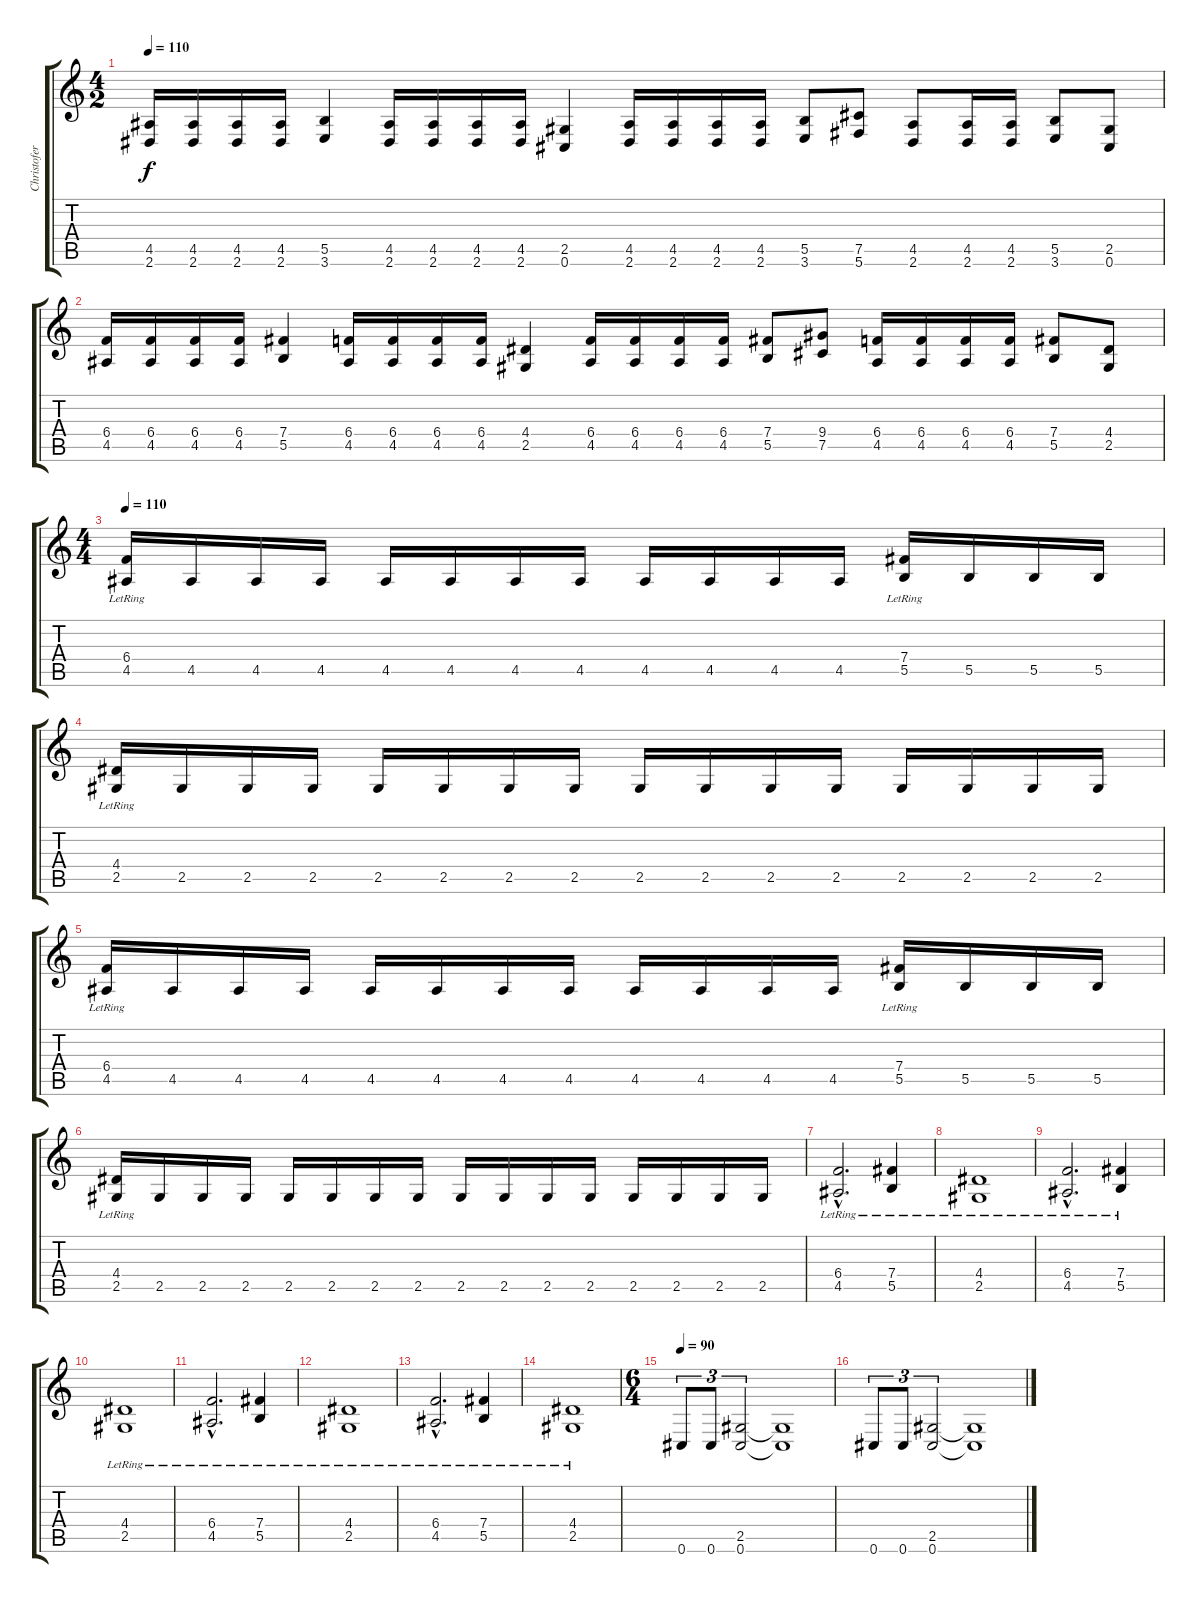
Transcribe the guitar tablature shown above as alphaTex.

\track ("Christofer Johnsson" "Christofer") {instrument distortionguitar}
\staff {score tabs}
\tuning (Db4 Ab3 E3 B2 Gb2 Db2) {hide}
\ts (4 2)
\tempo 110
\clef g2
\ks c
(4.5 2.6).16{dy f} (4.5 2.6).16 (4.5 2.6).16 (4.5 2.6).16 (5.5 3.6).4 (4.5 2.6).16 (4.5 2.6).16 (4.5 2.6).16 (4.5 2.6).16 (2.5 0.6).4 (4.5 2.6).16 (4.5 2.6).16 (4.5 2.6).16 (4.5 2.6).16 (5.5 3.6).8 (7.5 5.6).8 (4.5 2.6).8 (4.5 2.6).16 (4.5 2.6).16 (5.5 3.6).8 (2.5 0.6).8 |
(6.4 4.5).16 (6.4 4.5).16 (6.4 4.5).16 (6.4 4.5).16 (7.4 5.5).4 (6.4 4.5).16 (6.4 4.5).16 (6.4 4.5).16 (6.4 4.5).16 (4.4 2.5).4 (6.4 4.5).16 (6.4 4.5).16 (6.4 4.5).16 (6.4 4.5).16 (7.4 5.5).8 (9.4 7.5).8 (6.4 4.5).16 (6.4 4.5).16 (6.4 4.5).16 (6.4 4.5).16 (7.4 5.5).8 (4.4 2.5).8 |
\ts (4 4)
\tempo 100
\tempo 110
(6.4{lr} 4.5).16 4.5.16 4.5.16 4.5.16 4.5.16 4.5.16 4.5.16 4.5.16 4.5.16 4.5.16 4.5.16 4.5.16 (7.4{lr} 5.5).16 5.5.16 5.5.16 5.5.16 |
(4.4{lr} 2.5).16 2.5.16 2.5.16 2.5.16 2.5.16 2.5.16 2.5.16 2.5.16 2.5.16 2.5.16 2.5.16 2.5.16 2.5.16 2.5.16 2.5.16 2.5.16 |
(6.4{lr} 4.5).16 4.5.16 4.5.16 4.5.16 4.5.16 4.5.16 4.5.16 4.5.16 4.5.16 4.5.16 4.5.16 4.5.16 (7.4{lr} 5.5).16 5.5.16 5.5.16 5.5.16 |
(4.4{lr} 2.5).16 2.5.16 2.5.16 2.5.16 2.5.16 2.5.16 2.5.16 2.5.16 2.5.16 2.5.16 2.5.16 2.5.16 2.5.16 2.5.16 2.5.16 2.5.16 |
(6.4{hac lr} 4.5{hac}).2{d} (7.4{lr} 5.5).4 |
(4.4{lr} 2.5).1 |
(6.4{hac lr} 4.5{hac}).2{d} (7.4{lr} 5.5).4 |
(4.4{lr} 2.5).1 |
(6.4{hac lr} 4.5{hac}).2{d} (7.4{lr} 5.5).4 |
(4.4{lr} 2.5).1 |
(6.4{hac lr} 4.5{hac}).2{d} (7.4{lr} 5.5).4 |
(4.4{lr} 2.5).1 |
\ts (6 4)
\tempo 90
0.6.8{tu (3 2)} 0.6.8{tu (3 2)} (2.5 0.6).2{tu (3 2)} (2.5{t} 0.6{t}).1 |
0.6.8{tu (3 2)} 0.6.8{tu (3 2)} (2.5 0.6).2{tu (3 2)} (2.5{t} 0.6{t}).1
